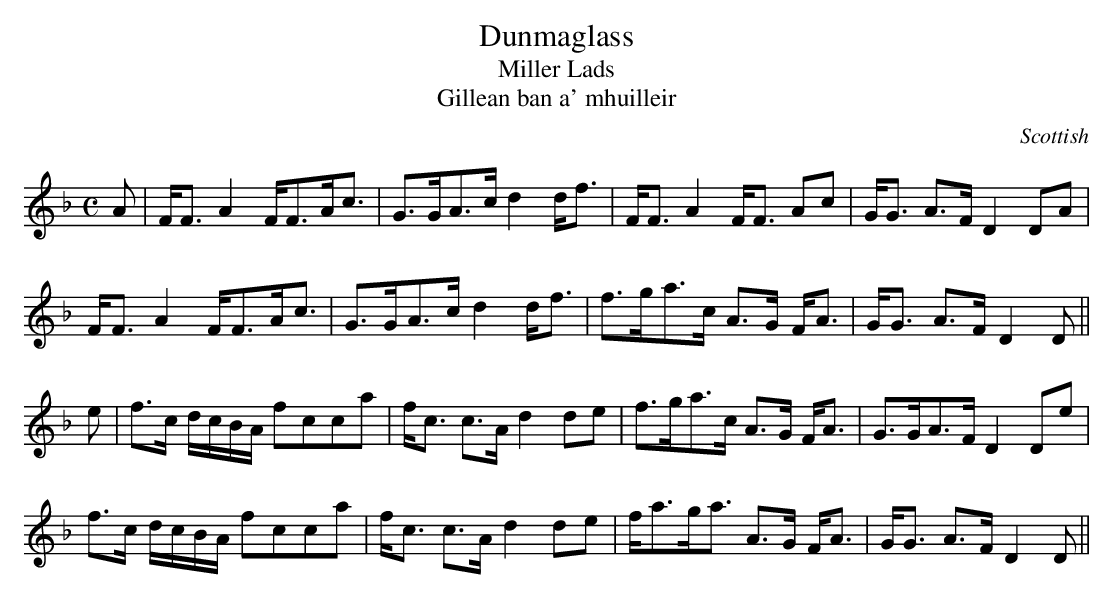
X:1
T:Dunmaglass
T:Miller Lads
T:Gillean ban a' mhuilleir
O:Scottish
M:C
L:1/8
K:F
A|F<F A2 F<FA<c|G>GA>c d2 d<f| F<F A2 F<F Ac|G<G A>F D2DA|
F<F A2 F<FA<c|G>GA>c d2 d<f|f>ga>c A>G F<A|G<G A>F D2D||
e|f>c d/c/B/A/ fcca|f<c c>A d2 de| f>ga>c A>G F<A|G>GA>F D2De|
f>c d/c/B/A/ fcca|f<c c>A d2 de|f<ag<a A>G F<A|G<G A>F D2D||
